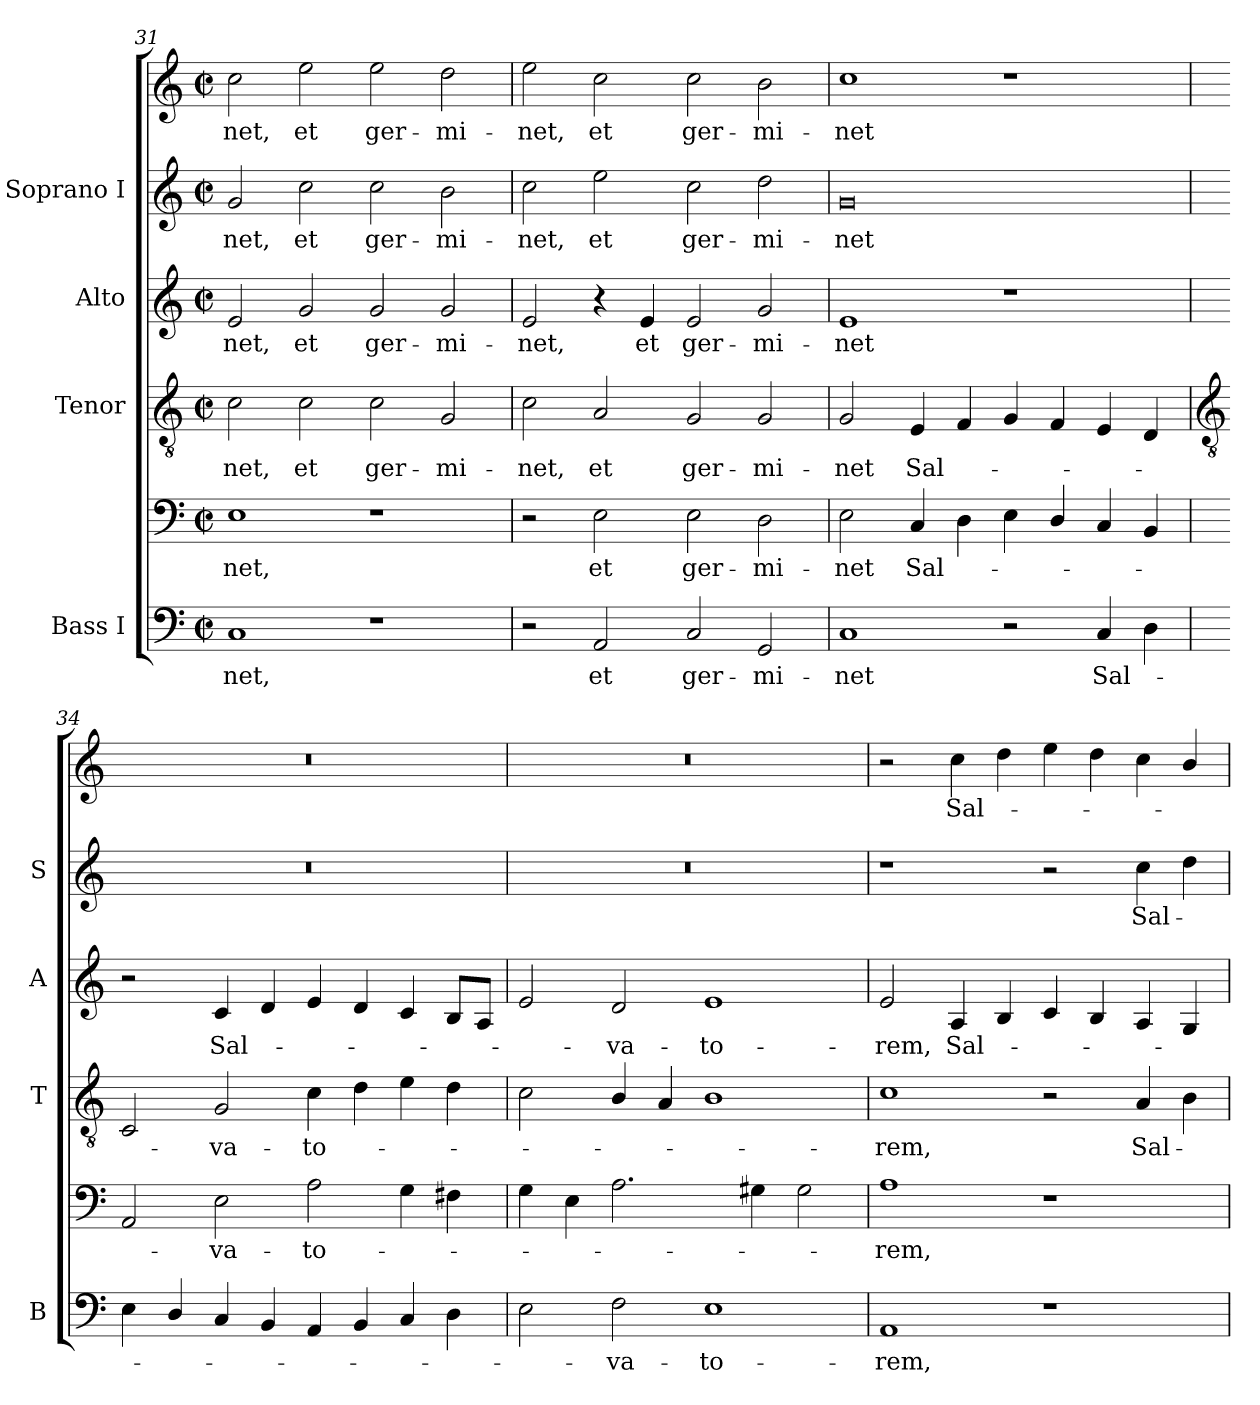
**kern	**text	**kern	**text	**kern	**text	**kern	**text	**kern	**text	**kern	**text
*part4	*part4	*part4	*part4	*part3	*part3	*part2	*part2	*part1	*part1	*part1	*part1
*staff6	*staff6	*staff5	*staff5	*staff4	*staff4	*staff3	*staff3	*staff2	*staff2	*staff1	*staff1
*I"Bass I	*	*	*	*I"Tenor	*	*I"Alto	*	*I"Soprano I	*	*	*
*I'B	*	*	*	*I'T	*	*I'A	*	*I'S	*	*	*
*clefF4	*	*clefF4	*	*clefGv2	*	*clefG2	*	*clefG2	*	*clefG2	*
*k[]	*	*k[]	*	*k[]	*	*k[]	*	*k[]	*	*k[]	*
*C:	*	*C:	*	*C:	*	*C:	*	*C:	*	*C:	*
*M4/2	*	*M4/2	*	*M4/2	*	*M4/2	*	*M4/2	*	*M4/2	*
*met(c|)	*	*met(c|)	*	*met(c|)	*	*met(c|)	*	*met(c|)	*	*met(c|)	*
=31	=31	=31	=31	=31	=31	=31	=31	=31	=31	=31	=31
!	!LO:LY:b	!	!LO:LY:b	!	!LO:LY:b	!	!LO:LY:b	!	!LO:LY:b	!	!LO:LY:b
1C	net,	1E	-net,	2c	-net,	2e	-net,	2g	-net,	2cc	-net,
!	!	!	!	!	!LO:LY:b	!	!LO:LY:b	!	!LO:LY:b	!	!LO:LY:b
.	.	.	.	2c	et	2g	et	2cc	et	2ee	et
!	!	!	!	!	!LO:LY:b	!	!LO:LY:b	!	!LO:LY:b	!	!LO:LY:b
1r	.	1r	.	2c	ger-	2g	ger-	2cc	ger-	2ee	ger-
!	!	!	!	!	!LO:LY:b	!	!LO:LY:b	!	!LO:LY:b	!	!LO:LY:b
.	.	.	.	2G	-mi-	2g	-mi-	2b	-mi-	2dd	-mi-
=32	=32	=32	=32	=32	=32	=32	=32	=32	=32	=32	=32
!	!	!	!	!	!LO:LY:b	!	!LO:LY:b	!	!LO:LY:b	!	!LO:LY:b
2r	.	2r	.	2c	-net,	2e	-net,	2cc	-net,	2ee	-net,
!	!LO:LY:b	!	!LO:LY:b	!	!LO:LY:b	!	!	!	!LO:LY:b	!	!LO:LY:b
2AA	-et	2E	et	2A	et	4r	.	2ee	et	2cc	et
!	!	!	!	!	!	!	!LO:LY:b	!	!	!	!
.	.	.	.	.	.	4e	et	.	.	.	.
!	!LO:LY:b	!	!LO:LY:b	!	!LO:LY:b	!	!LO:LY:b	!	!LO:LY:b	!	!LO:LY:b
2C	ger-	2E	ger-	2G	ger-	2e	ger-	2cc	ger-	2cc	ger-
!	!LO:LY:b	!	!LO:LY:b	!	!LO:LY:b	!	!LO:LY:b	!	!LO:LY:b	!	!LO:LY:b
2GG	-mi-	2D	-mi-	2G	-mi-	2g	-mi-	2dd	-mi-	2b	-mi-
=33	=33	=33	=33	=33	=33	=33	=33	=33	=33	=33	=33
!	!LO:LY:b	!	!LO:LY:b	!	!LO:LY:b	!	!LO:LY:b	!	!LO:LY:b	!	!LO:LY:b
1C	net	2E	-net	2G	-net	1e	-net	0g	net	1cc	-net
!	!	!	!LO:LY:b	!	!LO:LY:b	!	!	!	!	!	!
.	.	4C	Sal-	4E	Sal-	.	.	.	.	.	.
.	.	4D	.	4F	.	.	.	.	.	.	.
2r	.	4E	.	4G	.	1r	.	.	.	1r	.
.	.	4D/	.	4F	.	.	.	.	.	.	.
!	!LO:LY:b	!	!	!	!	!	!	!	!	!	!
(>4C	Sal-	4C	.	4E	.	.	.	.	.	.	.
4D	.	4BB	.	4D	.	.	.	.	.	.	.
!!LO:LB:g=z
=34	=34	=34	=34	=34	=34	=34	=34	=34	=34	=34	=34
*	*	*	*	*clefGv2	*	*	*	*	*	*	*
4E	.	2AA	.	2C	.	2r	.	0r	.	0r	.
4D/	.	.	.	.	.	.	.	.	.	.	.
!	!	!	!LO:LY:b	!	!LO:LY:b	!	!LO:LY:b	!	!	!	!
4C	.	2E	va-	2G	va-	4c	Sal-	.	.	.	.
4BB	.	.	.	.	.	4d	.	.	.	.	.
!	!	!	!LO:LY:b	!	!LO:LY:b	!	!	!	!	!	!
4AA	.	2A	-to-	4c	-to-	4e	.	.	.	.	.
4BB	.	.	.	4d	.	4d	.	.	.	.	.
4C	.	4G	.	4e	.	4c	.	.	.	.	.
4D	.	4F#X	.	4d	.	8BL	.	.	.	.	.
.	.	.	.	.	.	8AJ	.	.	.	.	.
=35	=35	=35	=35	=35	=35	=35	=35	=35	=35	=35	=35
2E	.	4G	.	2c	.	2e	.	0r	.	0r	.
.	.	4E	.	.	.	.	.	.	.	.	.
!	!LO:LY:b	!	!	!	!	!	!LO:LY:b	!	!	!	!
2F	va-	2.A	.	4B/	.	2d	va-	.	.	.	.
.	.	.	.	4A	.	.	.	.	.	.	.
!	!LO:LY:b	!	!	!	!	!	!LO:LY:b	!	!	!	!
1E	-to-	.	.	1B	.	1e	-to-	.	.	.	.
.	.	4G#X	.	.	.	.	.	.	.	.	.
.	.	2G#)	.	.	.	.	.	.	.	.	.
=36	=36	=36	=36	=36	=36	=36	=36	=36	=36	=36	=36
!	!LO:LY:b	!	!LO:LY:b	!	!LO:LY:b	!	!LO:LY:b	!	!	!	!
1AA	rem,	1A	-rem,	1c	rem,	2e	-rem,	1r	.	2r	.
!	!	!	!	!	!	!	!LO:LY:b	!	!	!	!LO:LY:b
.	.	.	.	.	.	4A	Sal-	.	.	4cc	Sal-
.	.	.	.	.	.	4B	.	.	.	4dd	.
1r	.	1r	.	2r	.	4c	.	2r	.	4ee	.
.	.	.	.	.	.	4B	.	.	.	4dd	.
!	!	!	!	!	!LO:LY:b	!	!	!	!LO:LY:b	!	!
.	.	.	.	4A	Sal-	4A	.	4cc	Sal-	4cc	.
.	.	.	.	4B	.	4G	.	4dd	.	4b/	.
=	=	=	=	=	=	=	=	=	=	=	=
*-	*-	*-	*-	*-	*-	*-	*-	*-	*-	*-	*-
